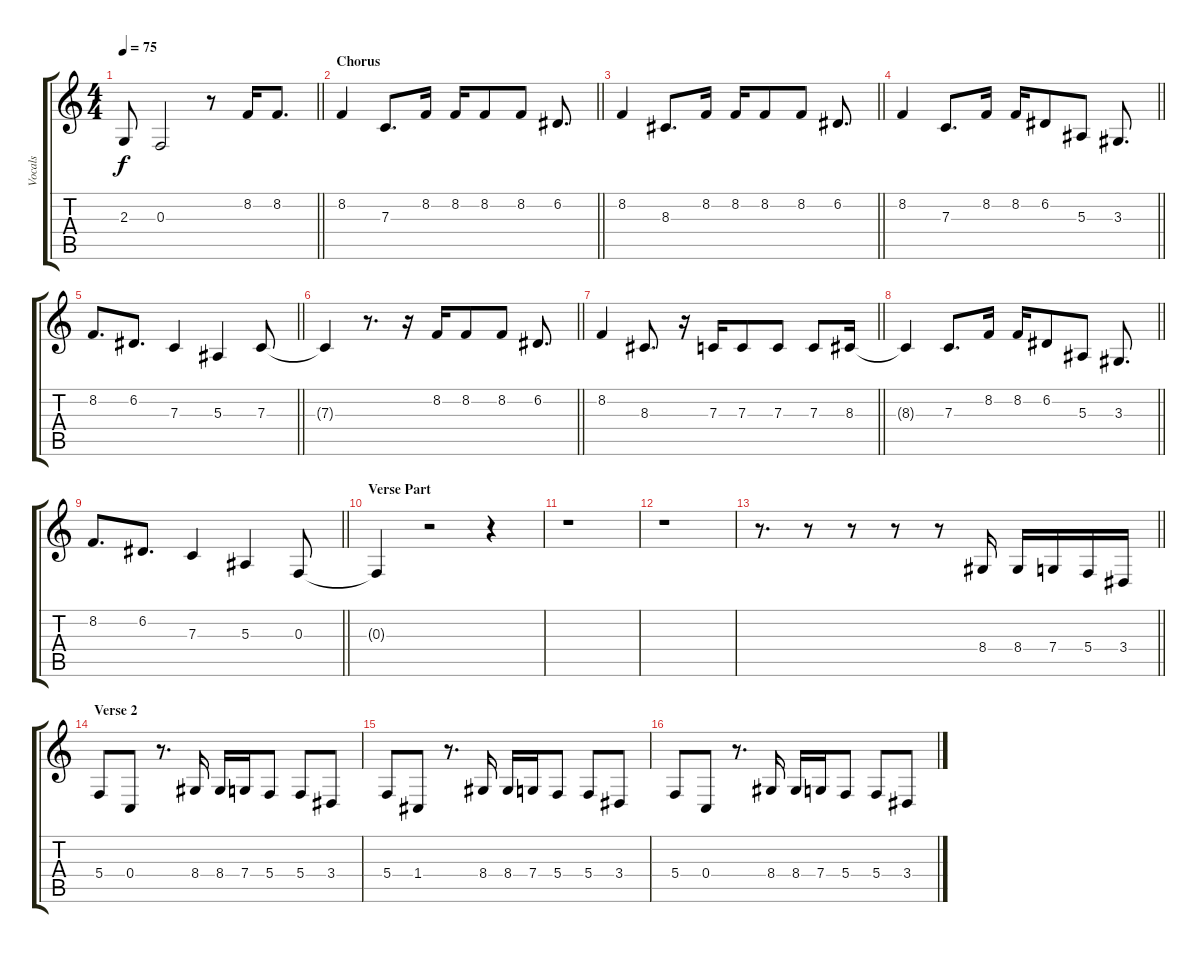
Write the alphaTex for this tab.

\track ("Vocals" "Vocals") {instrument lead2sawtooth}
\staff {score tabs}
\tuning (D4 A3 F3 C3 G2 D2) {hide}
\ts (4 4)
\tempo 75
\clef g2
\barLineRight lightlight
\ks c
2.3.8{dy f} 0.3.2 r.8 8.2.16 8.2.8{d} |
\section ("" "Chorus")
\barLineRight lightlight
8.2.4 7.3.8{d} 8.2.16 8.2.16 8.2.8 8.2.8 6.2.8{d} |
\barLineRight lightlight
8.2.4 8.3.8{d} 8.2.16 8.2.16 8.2.8 8.2.8 6.2.8{d} |
\barLineRight lightlight
8.2.4 7.3.8{d} 8.2.16 8.2.16 6.2.8 5.3.8 3.3.8{d} |
\barLineRight lightlight
8.2.8{d} 6.2.8{d} 7.3.4 5.3.4 7.3.8 |
\barLineRight lightlight
7.3{t}.4 r.8{d} r.16 8.2.16 8.2.8 8.2.8 6.2.8{d} |
\barLineRight lightlight
8.2.4 8.3.8{d} r.16 7.3.16 7.3.8 7.3.8 7.3.8 8.3.16 |
\barLineRight lightlight
8.3{t}.4 7.3.8{d} 8.2.16 8.2.16 6.2.8 5.3.8 3.3.8{d} |
\barLineRight lightlight
8.2.8{d} 6.2.8{d} 7.3.4 5.3.4 0.3.8 |
\section ("" "Verse Part")
0.3{t}.4 r.2 r.4 |
r.1 |
r.1 |
\barLineRight lightlight
r.8{d} r.8 r.8 r.8 r.8 8.4.16 8.4.16 7.4.16 5.4.16 3.4.16 |
\section ("" "Verse 2")
5.4.8 0.4.8 r.8{d} 8.4.16 8.4.16 7.4.16 5.4.8 5.4.8 3.4.8 |
5.4.8 1.4.8 r.8{d} 8.4.16 8.4.16 7.4.16 5.4.8 5.4.8 3.4.8 |
5.4.8 0.4.8 r.8{d} 8.4.16 8.4.16 7.4.16 5.4.8 5.4.8 3.4.8
